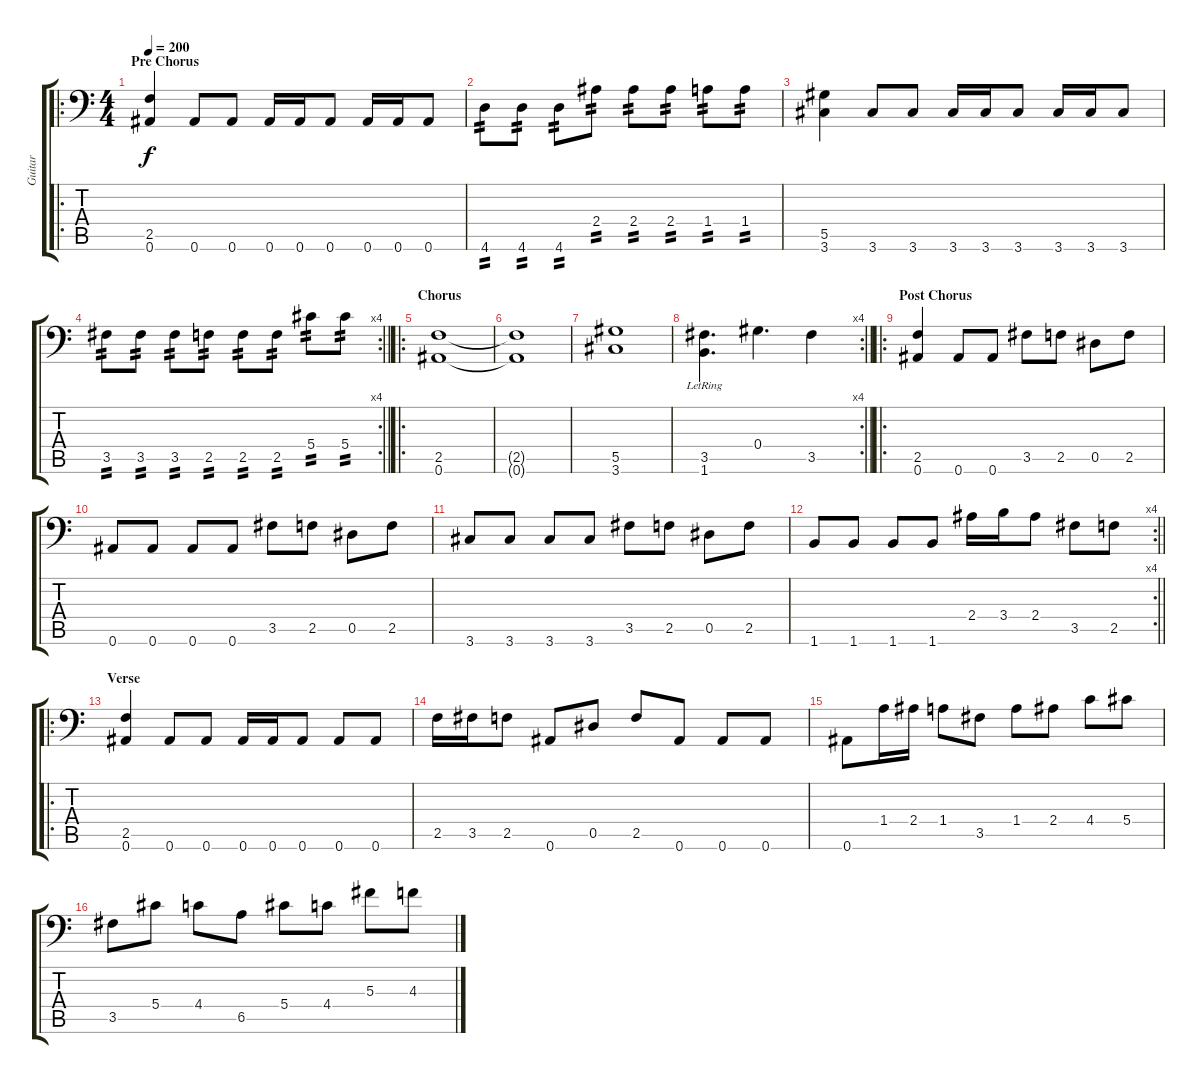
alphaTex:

\track ("Guitar" "Guitar") {instrument distortionguitar}
\staff {score tabs}
\tuning (Bb3 F3 Db3 Ab2 Eb2 Bb1) {hide}
\ro
\ts (4 4)
\section ("" "Pre Chorus")
\tempo 200
\clef f4
\ks c
(2.5 0.6).4{dy f} 0.6.8 0.6.8 0.6.16 0.6.16 0.6.8 0.6.16 0.6.16 0.6.8 |
4.6.8{tp 2} 4.6.8{tp 2} 4.6.8{tp 2} 2.4.8{tp 2} 2.4.8{tp 2} 2.4.8{tp 2} 1.4.8{tp 2} 1.4.8{tp 2} |
(5.5 3.6).4 3.6.8 3.6.8 3.6.16 3.6.16 3.6.8 3.6.16 3.6.16 3.6.8 |
\rc 4
\barLineRight lightlight
3.5.8{tp 2} 3.5.8{tp 2} 3.5.8{tp 2} 2.5.8{tp 2} 2.5.8{tp 2} 2.5.8{tp 2} 5.4.8{tp 2} 5.4.8{tp 2} |
\ro
\section ("" "Chorus")
(2.5 0.6).1 |
(2.5{t} 0.6{t}).1 |
(5.5 3.6).1 |
\rc 4
\barLineRight lightlight
(3.5{lr} 1.6).4{d} 0.4.4{d} 3.5.4 |
\ro
\section ("" "Post Chorus")
(2.5 0.6).4 0.6.8 0.6.8 3.5.8 2.5.8 0.5.8 2.5.8 |
0.6.8 0.6.8 0.6.8 0.6.8 3.5.8 2.5.8 0.5.8 2.5.8 |
3.6.8 3.6.8 3.6.8 3.6.8 3.5.8 2.5.8 0.5.8 2.5.8 |
\rc 4
\barLineRight lightlight
1.6.8 1.6.8 1.6.8 1.6.8 2.4.16 3.4.16 2.4.8 3.5.8 2.5.8 |
\ro
\section ("" "Verse")
(2.5 0.6).4 0.6.8 0.6.8 0.6.16 0.6.16 0.6.8 0.6.8 0.6.8 |
2.5.16 3.5.16 2.5.8 0.6.8 0.5.8 2.5.8 0.6.8 0.6.8 0.6.8 |
0.6.8 1.4.16 2.4.16 1.4.8 3.5.8 1.4.8 2.4.8 4.4.8 5.4.8 |
3.5.8 5.4.8 4.4.8 6.5.8 5.4.8 4.4.8 5.3.8 4.3.8
